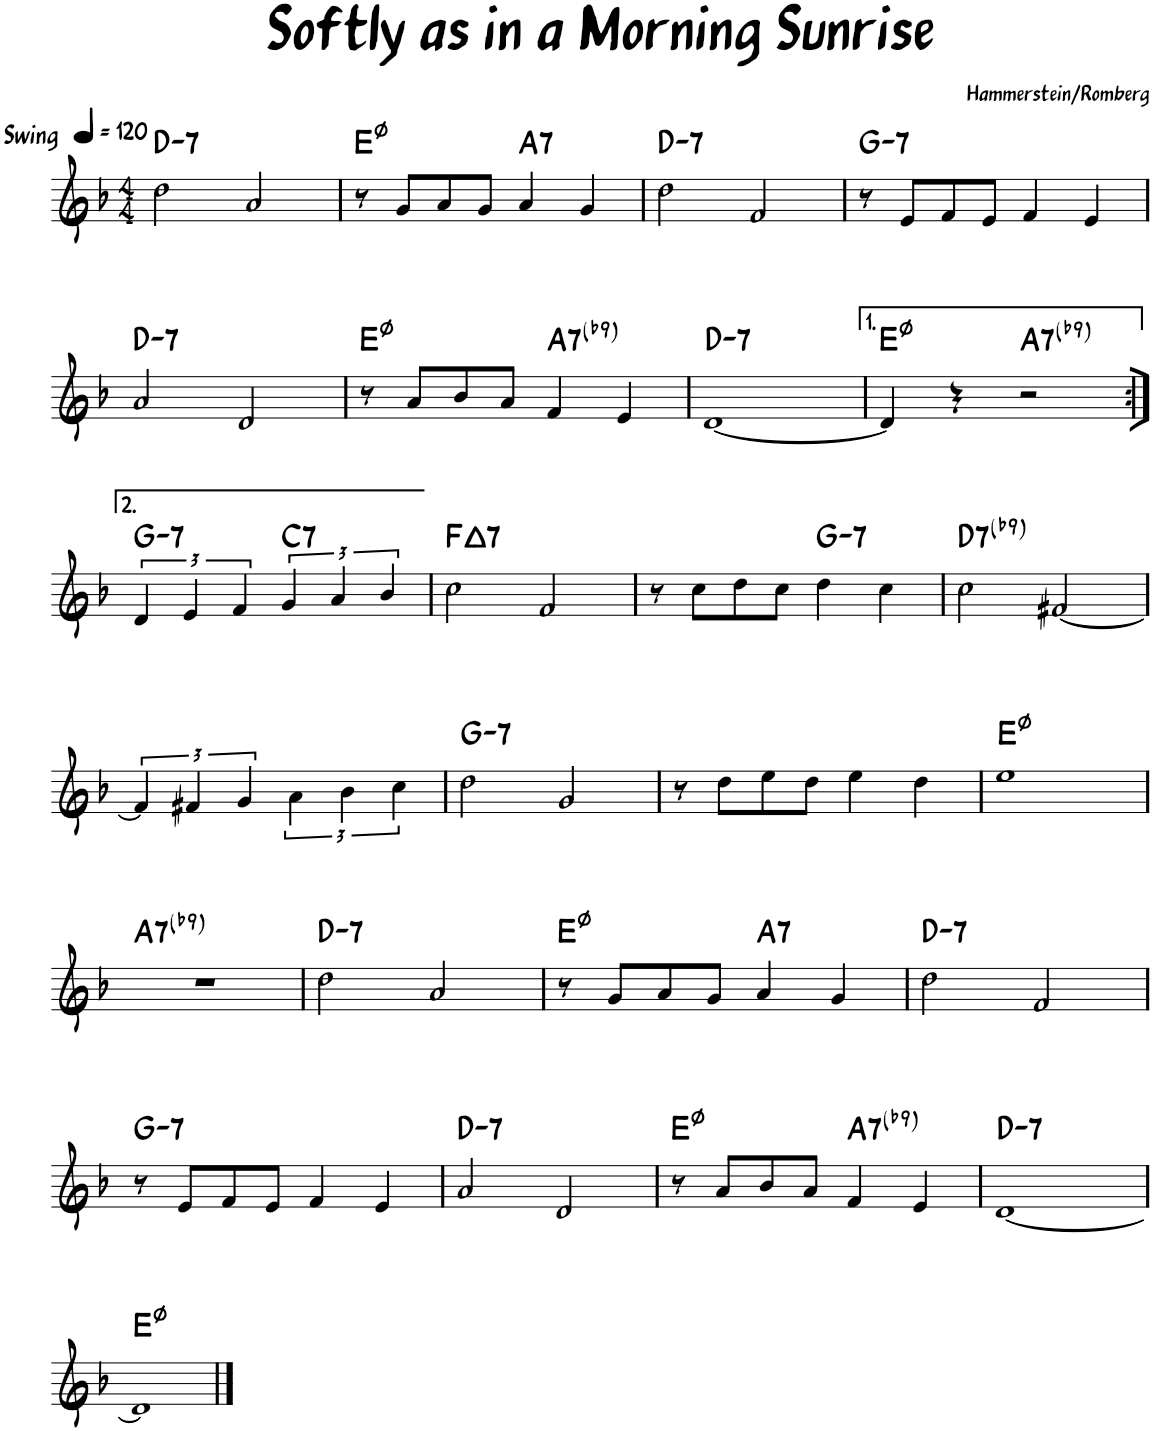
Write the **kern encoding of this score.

**kern	**harte
*part1	*part1
*staff1	*
*I"Tenor Saxophone	*
*I'T. Sax.	*
*clefG2	*
*Trd8c14	*
*k[b-]	*
*M4/4	*
*MM120	*
=1	=1
!LO:TX:a:B:t=Swing	!LO:H:kt=7
2dd\	D:min7
2a/	.
=2	=2
8r	E:hdim7
8g/L	.
8a/	.
8g/J	.
!	!LO:H:kt=7
4a/	A:7
4g/	.
=3	=3
!	!LO:H:kt=7
2dd\	D:min7
2f/	.
=4	=4
!	!LO:H:kt=7
8r	G:min7
8e/L	.
8f/	.
8e/J	.
4f/	.
4e/	.
!!LO:LB:g=z
=5	=5
!	!LO:H:kt=7
2a/	D:min7
2d/	.
=6	=6
8r	E:hdim7
8a/L	.
8b-/	.
8a/J	.
!	!LO:H:kt=7
4f/	A:7(b9)
4e/	.
=7	=7
!	!LO:H:kt=7
[1d	D:min7
=8	=8
4d/]	E:hdim7
4r	.
!	!LO:H:kt=7
2r	A:7(b9)
!!LO:LB:g=z
=9:|!	=9:|!
!	!LO:H:kt=7
6d/	G:min7
6e/	.
6f/	.
!	!LO:H:kt=7
6g/	C:7
6a/	.
6b-/	.
=10	=10
!	!LO:H:kt=7
2cc\	F:maj7
2f/	.
=11	=11
8r	.
8cc\L	.
8dd\	.
8cc\J	.
!	!LO:H:kt=7
4dd\	G:min7
4cc\	.
=12	=12
!	!LO:H:kt=7
2cc\	D:7(b9)
[2f#X/	.
!!LO:LB:g=z
=13	=13
6f#/]	.
6f#X/	.
6g/	.
6a\	.
6b-\	.
6cc\	.
=14	=14
!	!LO:H:kt=7
2dd\	G:min7
2g/	.
=15	=15
8r	.
8dd\L	.
8ee\	.
8dd\J	.
4ee\	.
4dd\	.
=16	=16
1ee	E:hdim7
!!LO:LB:g=z
=17	=17
!	!LO:H:kt=7
1r	A:7(b9)
=18	=18
!	!LO:H:kt=7
2dd\	D:min7
2a/	.
=19	=19
8r	E:hdim7
8g/L	.
8a/	.
8g/J	.
!	!LO:H:kt=7
4a/	A:7
4g/	.
=20	=20
!	!LO:H:kt=7
2dd\	D:min7
2f/	.
!!LO:LB:g=z
=21	=21
!	!LO:H:kt=7
8r	G:min7
8e/L	.
8f/	.
8e/J	.
4f/	.
4e/	.
=22	=22
!	!LO:H:kt=7
2a/	D:min7
2d/	.
=23	=23
8r	E:hdim7
8a/L	.
8b-/	.
8a/J	.
!	!LO:H:kt=7
4f/	A:7(b9)
4e/	.
=24	=24
!	!LO:H:kt=7
[1d	D:min7
!!LO:LB:g=z
=25	=25
1d]	E:hdim7
==	==
*-	*-
